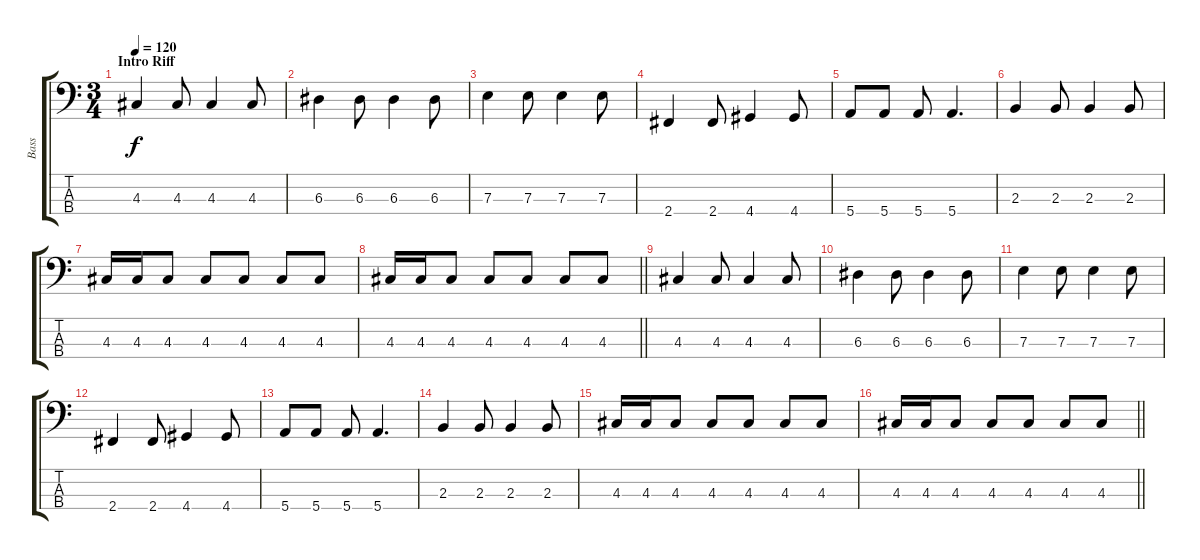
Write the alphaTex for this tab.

\track ("Bass" "Bass") {instrument electricbassfinger}
\staff {score tabs}
\tuning (G2 D2 A1 E1) {hide}
\ts (3 4)
\section ("" "Intro Riff")
\tempo 120
\clef f4
\ks c
4.3.4{dy f} 4.3.8 4.3.4 4.3.8 |
6.3.4 6.3.8 6.3.4 6.3.8 |
7.3.4 7.3.8 7.3.4 7.3.8 |
2.4.4 2.4.8 4.4.4 4.4.8 |
5.4.8 5.4.8 5.4.8 5.4.4{d} |
2.3.4 2.3.8 2.3.4 2.3.8 |
4.3.16 4.3.16 4.3.8 4.3.8 4.3.8 4.3.8 4.3.8 |
\barLineRight lightlight
4.3.16 4.3.16 4.3.8 4.3.8 4.3.8 4.3.8 4.3.8 |
4.3.4 4.3.8 4.3.4 4.3.8 |
6.3.4 6.3.8 6.3.4 6.3.8 |
7.3.4 7.3.8 7.3.4 7.3.8 |
2.4.4 2.4.8 4.4.4 4.4.8 |
5.4.8 5.4.8 5.4.8 5.4.4{d} |
2.3.4 2.3.8 2.3.4 2.3.8 |
4.3.16 4.3.16 4.3.8 4.3.8 4.3.8 4.3.8 4.3.8 |
\barLineRight lightlight
4.3.16 4.3.16 4.3.8 4.3.8 4.3.8 4.3.8 4.3.8
